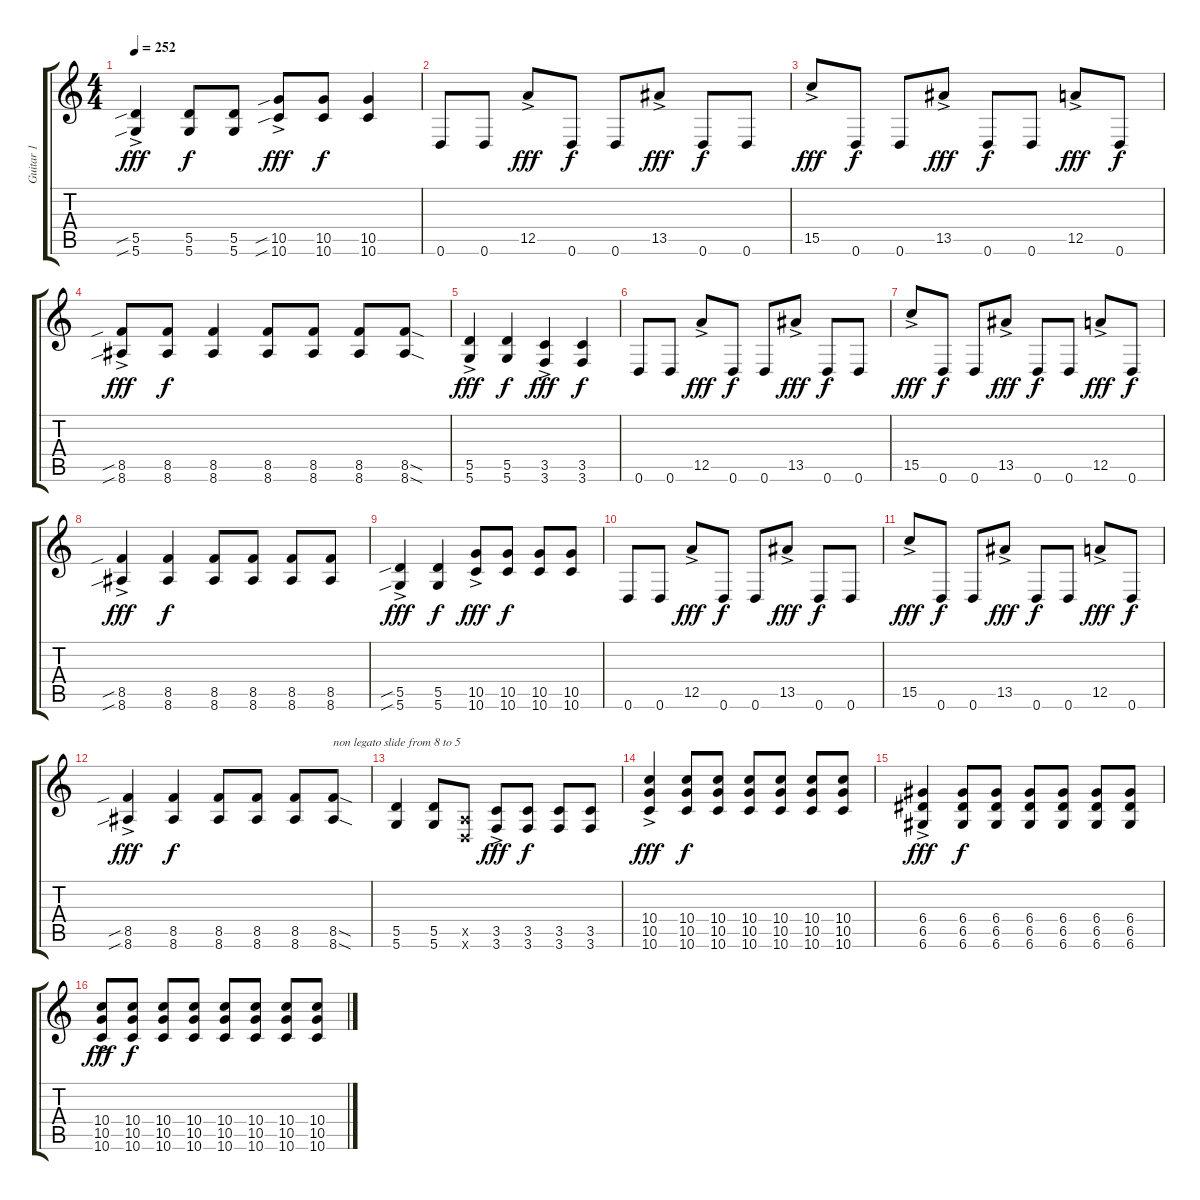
\track ("Guitar 1" "Guitar 1") {instrument distortionguitar}
\staff {score tabs}
\tuning (E4 B3 G3 D3 A2 D2) {hide}
\ts (4 4)
\tempo 252
\clef g2
\ks c
(5.5{sib ac} 5.6{sib ac}).4{dy fff} (5.5 5.6).8{dy f} (5.5 5.6).8 (10.5{sib ac} 10.6{sib ac}).8{dy fff} (10.5 10.6).8{dy f} (10.5 10.6).4 |
0.6.8 0.6.8 12.5{ac}.8{dy fff} 0.6.8{dy f} 0.6.8 13.5{ac}.8{dy fff} 0.6.8{dy f} 0.6.8 |
15.5{ac}.8{dy fff} 0.6.8{dy f} 0.6.8 13.5{ac}.8{dy fff} 0.6.8{dy f} 0.6.8 12.5{ac}.8{dy fff} 0.6.8{dy f} |
(8.5{sib ac} 8.6{sib ac}).8{dy fff} (8.5 8.6).8{dy f} (8.5 8.6).4 (8.5 8.6).8 (8.5 8.6).8 (8.5 8.6).8 (8.5{sod} 8.6{sod}).8 |
(5.5{ac} 5.6{ac}).4{dy fff} (5.5 5.6).4{dy f} (3.5{ac} 3.6{ac}).4{dy fff} (3.5 3.6).4{dy f} |
0.6.8 0.6.8 12.5{ac}.8{dy fff} 0.6.8{dy f} 0.6.8 13.5{ac}.8{dy fff} 0.6.8{dy f} 0.6.8 |
15.5{ac}.8{dy fff} 0.6.8{dy f} 0.6.8 13.5{ac}.8{dy fff} 0.6.8{dy f} 0.6.8 12.5{ac}.8{dy fff} 0.6.8{dy f} |
(8.5{sib ac} 8.6{sib ac}).4{dy fff} (8.5 8.6).4{dy f} (8.5 8.6).8 (8.5 8.6).8 (8.5 8.6).8 (8.5 8.6).8 |
(5.5{sib ac} 5.6{sib ac}).4{dy fff} (5.5 5.6).4{dy f} (10.5{ac} 10.6{ac}).8{dy fff} (10.5 10.6).8{dy f} (10.5 10.6).8 (10.5 10.6).8 |
0.6.8 0.6.8 12.5{ac}.8{dy fff} 0.6.8{dy f} 0.6.8 13.5{ac}.8{dy fff} 0.6.8{dy f} 0.6.8 |
15.5{ac}.8{dy fff} 0.6.8{dy f} 0.6.8 13.5{ac}.8{dy fff} 0.6.8{dy f} 0.6.8 12.5{ac}.8{dy fff} 0.6.8{dy f} |
(8.5{sib ac} 8.6{sib ac}).4{dy fff} (8.5 8.6).4{dy f} (8.5 8.6).8 (8.5 8.6).8 (8.5 8.6).8 (8.5{sod} 8.6{sod}).8{txt "non legato slide from 8 to 5"} |
(5.5 5.6).4 (5.5 5.6).8 (0.5{x} 0.6{x}).8 (3.5{ac} 3.6{ac}).8{dy fff} (3.5 3.6).8{dy f} (3.5 3.6).8 (3.5 3.6).8 |
(10.4{ac} 10.5{ac} 10.6{ac}).4{dy fff} (10.4 10.5 10.6).8{dy f} (10.4 10.5 10.6).8 (10.4 10.5 10.6).8 (10.4 10.5 10.6).8 (10.4 10.5 10.6).8 (10.4 10.5 10.6).8 |
(6.4{ac} 6.5{ac} 6.6{ac}).4{dy fff} (6.4 6.5 6.6).8{dy f} (6.4 6.5 6.6).8 (6.4 6.5 6.6).8 (6.4 6.5 6.6).8 (6.4 6.5 6.6).8 (6.4 6.5 6.6).8 |
(10.4{ac} 10.5{ac} 10.6{ac}).8{dy fff} (10.4 10.5 10.6).8{dy f} (10.4 10.5 10.6).8 (10.4 10.5 10.6).8 (10.4 10.5 10.6).8 (10.4 10.5 10.6).8 (10.4 10.5 10.6).8 (10.4 10.5 10.6).8
